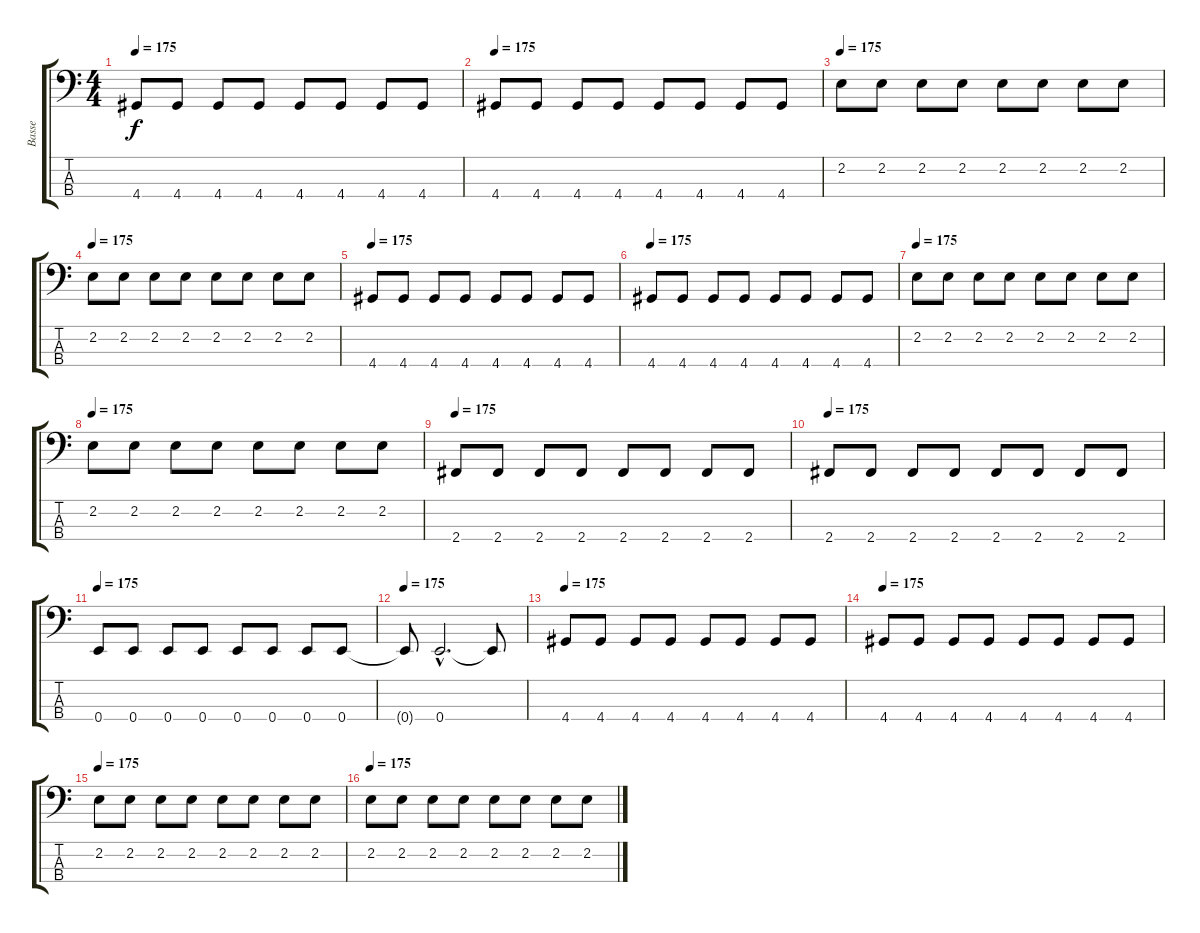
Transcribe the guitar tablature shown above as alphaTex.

\track ("Basse" "Basse") {instrument electricbassfinger}
\staff {score tabs}
\tuning (G2 D2 A1 E1) {hide}
\ts (4 4)
\tempo 175
\clef f4
\ks c
4.4.8{dy f volume 16} 4.4.8 4.4.8 4.4.8 4.4.8 4.4.8 4.4.8 4.4.8 |
\tempo 175
4.4.8 4.4.8 4.4.8 4.4.8 4.4.8 4.4.8 4.4.8 4.4.8 |
\tempo 175
2.2.8 2.2.8 2.2.8 2.2.8 2.2.8 2.2.8 2.2.8 2.2.8 |
\tempo 175
2.2.8 2.2.8 2.2.8 2.2.8 2.2.8 2.2.8 2.2.8 2.2.8 |
\tempo 175
4.4.8 4.4.8 4.4.8 4.4.8 4.4.8 4.4.8 4.4.8 4.4.8 |
\tempo 175
4.4.8 4.4.8 4.4.8 4.4.8 4.4.8 4.4.8 4.4.8 4.4.8 |
\tempo 175
2.2.8 2.2.8 2.2.8 2.2.8 2.2.8 2.2.8 2.2.8 2.2.8 |
\tempo 175
2.2.8 2.2.8 2.2.8 2.2.8 2.2.8 2.2.8 2.2.8 2.2.8 |
\tempo 175
2.4.8 2.4.8 2.4.8 2.4.8 2.4.8 2.4.8 2.4.8 2.4.8 |
\tempo 175
2.4.8 2.4.8 2.4.8 2.4.8 2.4.8 2.4.8 2.4.8 2.4.8 |
\tempo 175
0.4.8 0.4.8 0.4.8 0.4.8 0.4.8 0.4.8 0.4.8 0.4.8 |
\tempo 175
0.4{t}.8 0.4{hac}.2{d} 0.4{t}.8 |
\tempo 175
4.4.8 4.4.8 4.4.8 4.4.8 4.4.8 4.4.8 4.4.8 4.4.8 |
\tempo 175
4.4.8 4.4.8 4.4.8 4.4.8 4.4.8 4.4.8 4.4.8 4.4.8 |
\tempo 175
2.2.8 2.2.8 2.2.8 2.2.8 2.2.8 2.2.8 2.2.8 2.2.8 |
\tempo 175
2.2.8 2.2.8 2.2.8 2.2.8 2.2.8 2.2.8 2.2.8 2.2.8
